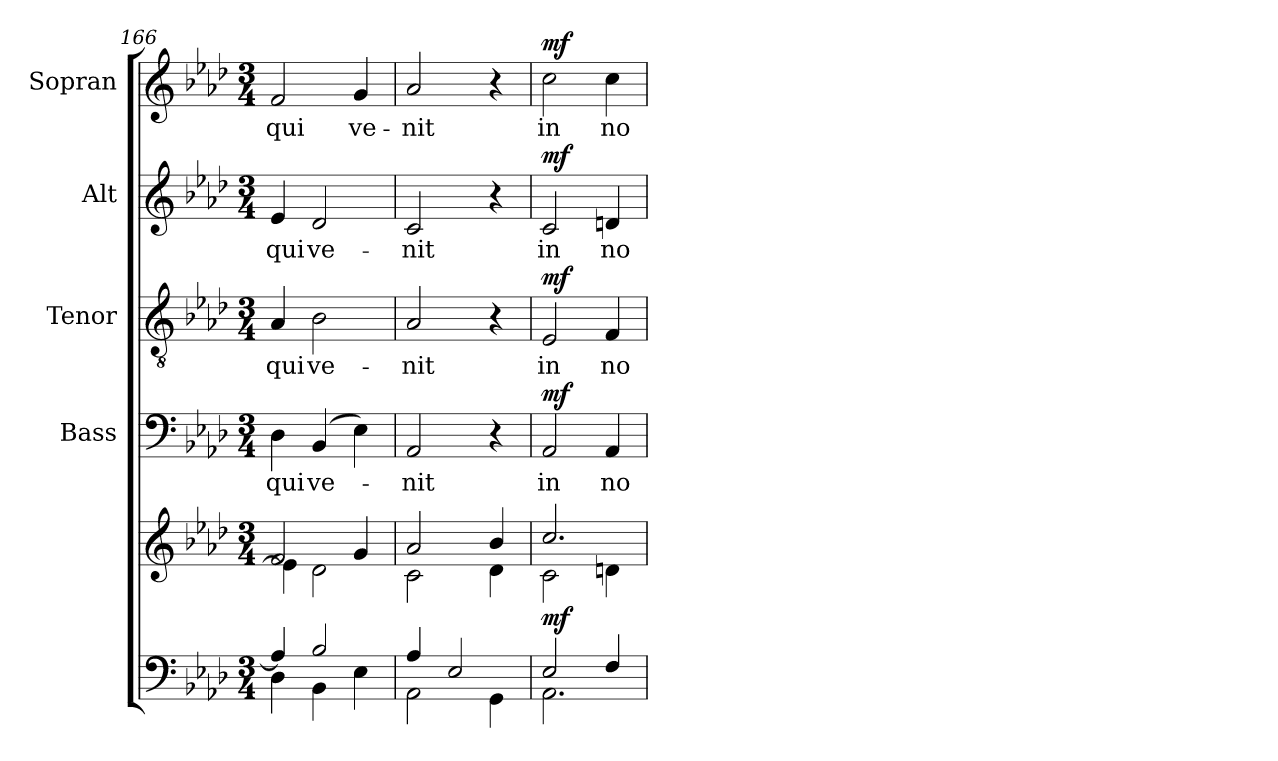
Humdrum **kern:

**kern	**kern	**dynam	**kern	**text	**dynam	**kern	**text	**dynam	**kern	**text	**dynam	**kern	**text	**dynam
*part5	*part5	*part5	*part4	*part4	*part4	*part3	*part3	*part3	*part2	*part2	*part2	*part1	*part1	*part1
*staff6	*staff5	*staff5/6	*staff4	*staff4	*staff4	*staff3	*staff3	*staff3	*staff2	*staff2	*staff2	*staff1	*staff1	*staff1
*	*	*	*I"Bass	*	*	*I"Tenor	*	*	*I"Alt	*	*	*I"Sopran	*	*
*	*	*	*I'B.	*	*	*I'T.	*	*	*I'A.	*	*	*I'S.	*	*
*clefF4	*clefG2	*	*clefF4	*	*	*clefGv2	*	*	*clefG2	*	*	*clefG2	*	*
*k[b-e-a-d-]	*k[b-e-a-d-]	*	*k[b-e-a-d-]	*	*	*k[b-e-a-d-]	*	*	*k[b-e-a-d-]	*	*	*k[b-e-a-d-]	*	*
*A-:	*A-:	*	*A-:	*	*	*A-:	*	*	*A-:	*	*	*A-:	*	*
*M3/4	*M3/4	*	*M3/4	*	*	*M3/4	*	*	*M3/4	*	*	*M3/4	*	*
=166	=166	=166	=166	=166	=166	=166	=166	=166	=166	=166	=166	=166	=166	=166
*^	*^	*	*	*	*	*	*	*	*	*	*	*	*	*
!	!	!	!	!	!	!LO:LY:b	!	!	!LO:LY:b	!	!	!LO:LY:b	!	!	!LO:LY:b	!
4A-/]	4D-\	2f/	4e-\]	.	4D-\	qui	.	4A-/	qui	.	4e-/	qui	.	2f/	qui	.
!	!	!	!	!	!	!LO:LY:b	!	!	!LO:LY:b	!	!	!LO:LY:b	!	!	!	!
2B-/	4BB-\	.	2d-\	.	(4BB-/	ve-	.	2B-\	ve-	.	2d-/	ve-	.	.	.	.
!	!	!	!	!	!	!	!	!	!	!	!	!	!	!	!LO:LY:b	!
.	4E-\	4g/	.	.	4E-\)	.	.	.	.	.	.	.	.	4g/	ve-	.
=167	=167	=167	=167	=167	=167	=167	=167	=167	=167	=167	=167	=167	=167	=167	=167	=167
!	!	!	!	!	!	!LO:LY:b	!	!	!LO:LY:b	!	!	!LO:LY:b	!	!	!LO:LY:b	!
4A-/	2AA-\	2a-/	2c\	.	2AA-/	-nit	.	2A-/	-nit	.	2c/	-nit	.	2a-/	-nit	.
2E-/	.	.	.	.	.	.	.	.	.	.	.	.	.	.	.	.
.	4GG\	4b-/	4d-\	.	4r	.	.	4r	.	.	4r	.	.	4r	.	.
=168	=168	=168	=168	=168	=168	=168	=168	=168	=168	=168	=168	=168	=168	=168	=168	=168
!	!	!	!	!LO:DY:b	!	!LO:LY:b	!LO:DY:a	!	!LO:LY:b	!LO:DY:a	!	!LO:LY:b	!LO:DY:a	!	!LO:LY:b	!LO:DY:a
2E-/	2.AA-\	2.cc/	2c\	mf	2AA-/	in	mf	2E-/	in	mf	2c/	in	mf	2cc\	in	mf
!	!	!	!	!	!	!LO:LY:b	!	!	!LO:LY:b	!	!	!LO:LY:b	!	!	!LO:LY:b	!
4F/	.	.	4dn\	.	4AA-/	no-	.	4F/	no-	.	4dn/	no-	.	4cc\	no-	.
*v	*v	*	*	*	*	*	*	*	*	*	*	*	*	*	*	*
*	*v	*v	*	*	*	*	*	*	*	*	*	*	*	*	*
=	=	=	=	=	=	=	=	=	=	=	=	=	=	=
*-	*-	*-	*-	*-	*-	*-	*-	*-	*-	*-	*-	*-	*-	*-
